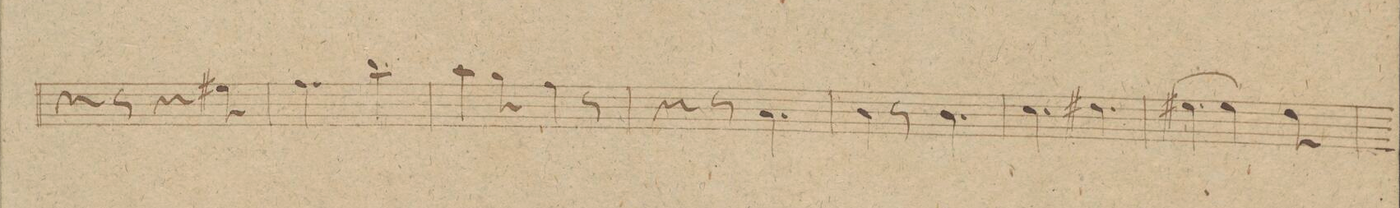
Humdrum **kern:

**kern	**dynam
*I"Fagotto 1mo	*
*clefF4	*
*k[]	*
*M6/8	*
4r	.
8r	.
4r	.
8G#X\	.
=19	=19
4.A\	.
4.d\	.
=20	=20
4c\	.
8B\	.
4A\	.
8r	.
=21	=21
4r	.
8r	.
4.C\	.
=22	=22
4D\	.
8r	.
4.D\	.
=23	=23
4.E\	.
4.F#X\	.
=24	=24
[4.G#X\	.
4G#\]	.
8F\	.
=25	=25
*-	*-
